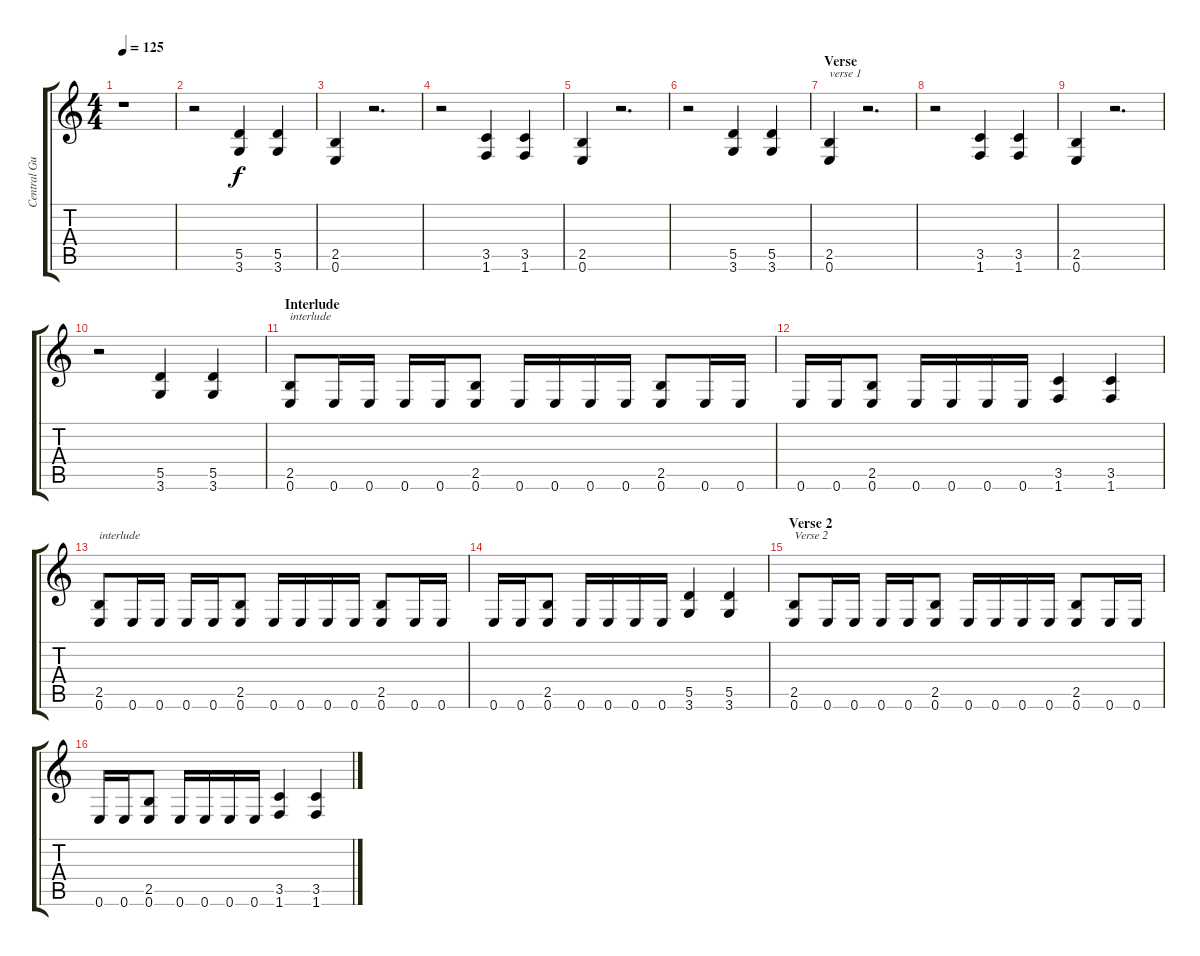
\track ("Central Guitar" "Central Gu") {instrument distortionguitar}
\staff {score tabs}
\tuning (E4 B3 G3 D3 A2 E2) {hide}
\ts (4 4)
\tempo 125
\clef g2
\ks c
r.1{dy f instrument distortionguitar} |
r.2 (5.5 3.6).4 (5.5 3.6).4 |
(2.5 0.6).4 r.2{d} |
r.2 (3.5 1.6).4 (3.5 1.6).4 |
(2.5 0.6).4 r.2{d} |
r.2 (5.5 3.6).4 (5.5 3.6).4 |
\section ("" "Verse")
(2.5 0.6).4{txt "verse 1"} r.2{d} |
r.2 (3.5 1.6).4 (3.5 1.6).4 |
(2.5 0.6).4 r.2{d} |
r.2 (5.5 3.6).4 (5.5 3.6).4 |
\section ("" "Interlude")
(2.5 0.6).8{txt "interlude"} 0.6.16 0.6.16 0.6.16 0.6.16 (2.5 0.6).8 0.6.16 0.6.16 0.6.16 0.6.16 (2.5 0.6).8 0.6.16 0.6.16 |
0.6.16 0.6.16 (2.5 0.6).8 0.6.16 0.6.16 0.6.16 0.6.16 (3.5 1.6).4 (3.5 1.6).4 |
(2.5 0.6).8{txt "interlude"} 0.6.16 0.6.16 0.6.16 0.6.16 (2.5 0.6).8 0.6.16 0.6.16 0.6.16 0.6.16 (2.5 0.6).8 0.6.16 0.6.16 |
0.6.16 0.6.16 (2.5 0.6).8 0.6.16 0.6.16 0.6.16 0.6.16 (5.5 3.6).4 (5.5 3.6).4 |
\section ("" "Verse 2")
(2.5 0.6).8{txt "Verse 2"} 0.6.16 0.6.16 0.6.16 0.6.16 (2.5 0.6).8 0.6.16 0.6.16 0.6.16 0.6.16 (2.5 0.6).8 0.6.16 0.6.16 |
0.6.16 0.6.16 (2.5 0.6).8 0.6.16 0.6.16 0.6.16 0.6.16 (3.5 1.6).4 (3.5 1.6).4
